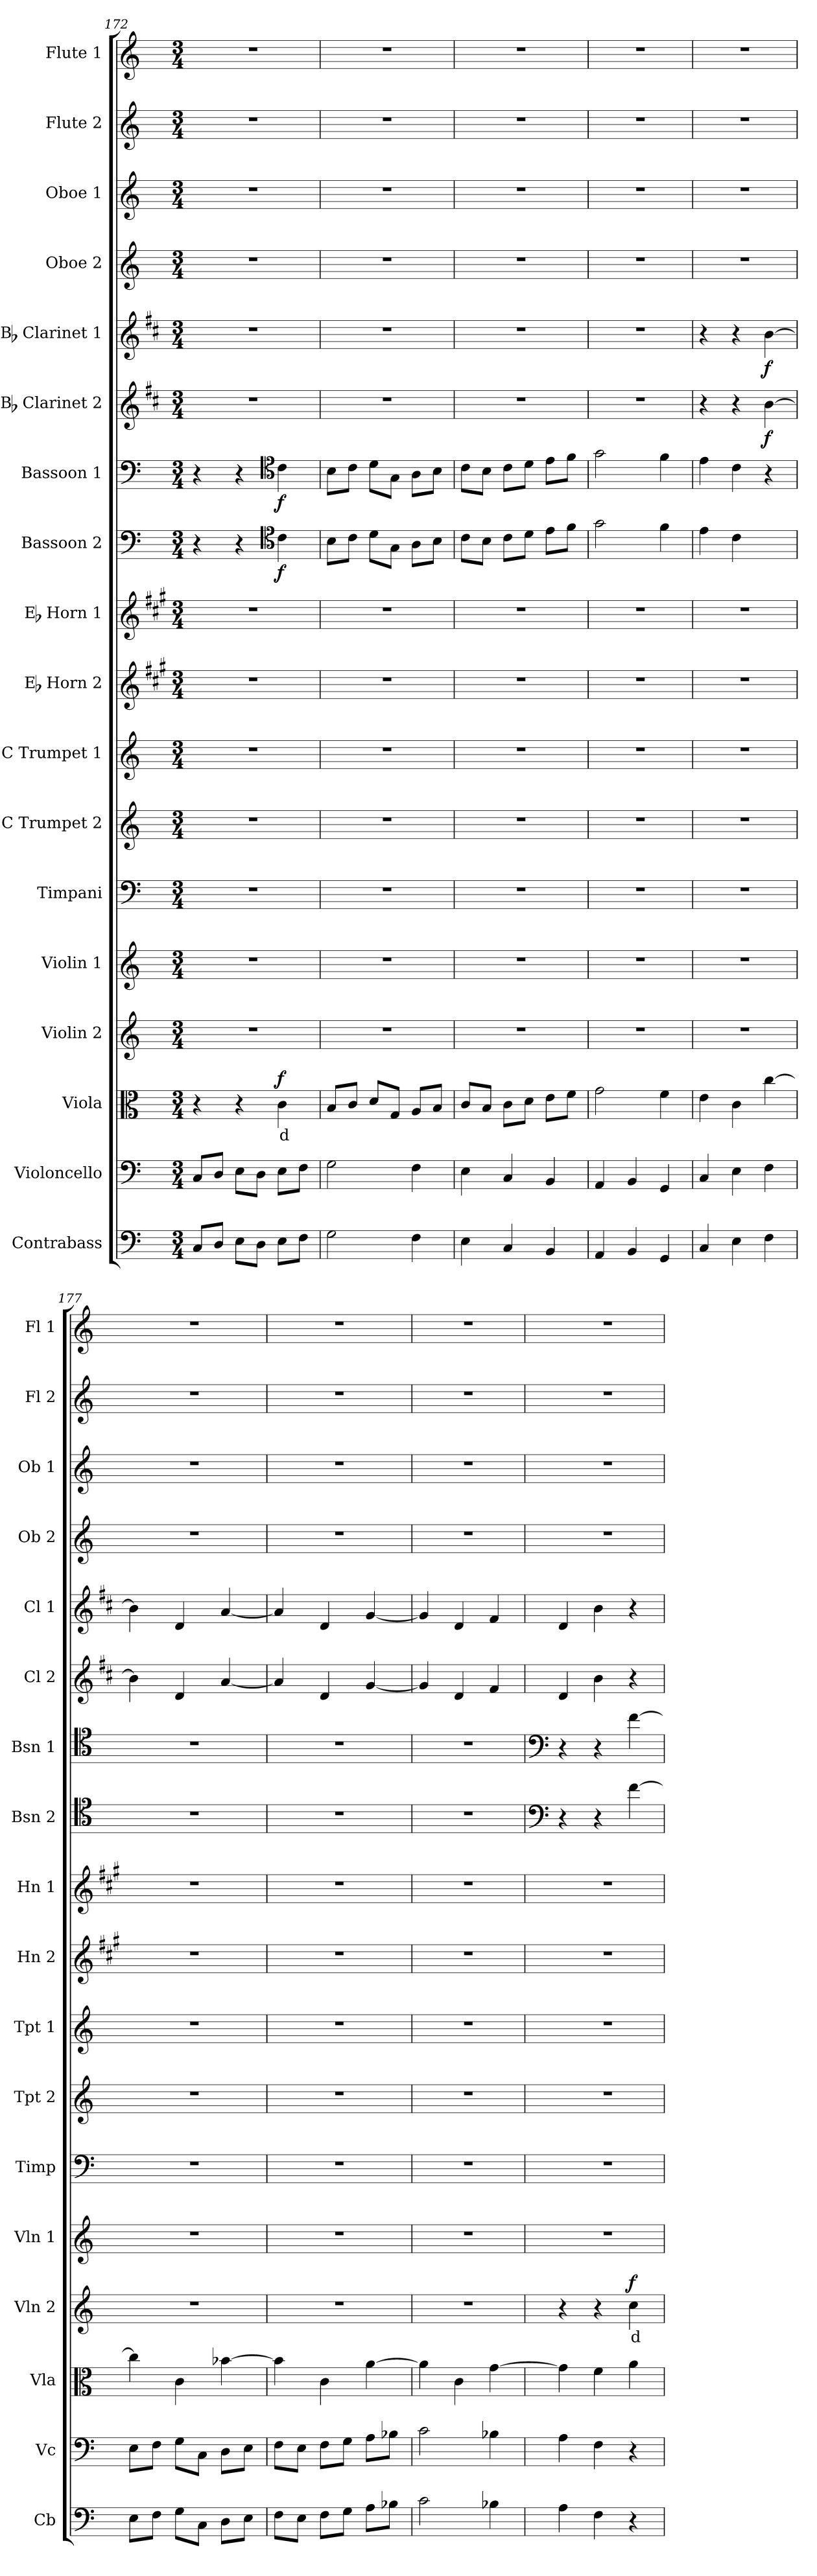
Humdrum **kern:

**kern	**kern	**kern	**text	**dynam	**kern	**text	**dynam	**kern	**kern	**kern	**kern	**kern	**kern	**kern	**dynam	**kern	**dynam	**kern	**dynam	**kern	**dynam	**kern	**kern	**kern	**kern
*part18	*part17	*part16	*part16	*part16	*part15	*part15	*part15	*part14	*part13	*part12	*part11	*part10	*part9	*part8	*part8	*part7	*part7	*part6	*part6	*part5	*part5	*part4	*part3	*part2	*part1
*staff18	*staff17	*staff16	*staff16	*staff16	*staff15	*staff15	*staff15	*staff14	*staff13	*staff12	*staff11	*staff10	*staff9	*staff8	*staff8	*staff7	*staff7	*staff6	*staff6	*staff5	*staff5	*staff4	*staff3	*staff2	*staff1
*I"Contrabass	*I"Violoncello	*I"Viola	*	*	*I"Violin 2	*	*	*I"Violin 1	*I"Timpani	*I"C Trumpet 2	*I"C Trumpet 1	*I"Eb Horn 2	*I"Eb Horn 1	*I"Bassoon 2	*	*I"Bassoon 1	*	*I"Bb Clarinet 2	*	*I"Bb Clarinet 1	*	*I"Oboe 2	*I"Oboe 1	*I"Flute 2	*I"Flute 1
*I'Cb	*I'Vc	*I'Vla	*	*	*I'Vln 2	*	*	*I'Vln 1	*I'Timp	*I'Tpt 2	*I'Tpt 1	*I'Hn 2	*I'Hn 1	*I'Bsn 2	*	*I'Bsn 1	*	*I'Cl 2	*	*I'Cl 1	*	*I'Ob 2	*I'Ob 1	*I'Fl 2	*I'Fl 1
*clefF4	*clefF4	*clefC3	*	*	*clefG2	*	*	*clefG2	*clefF4	*clefG2	*clefG2	*clefG2	*clefG2	*clefF4	*	*clefF4	*	*clefG2	*	*clefG2	*	*clefG2	*clefG2	*clefG2	*clefG2
*ITrd7c12	*	*	*	*	*	*	*	*	*	*	*	*ITrd5c9	*ITrd5c9	*	*	*	*	*ITrd1c2	*	*ITrd1c2	*	*	*	*	*
*k[]	*k[]	*k[]	*	*	*k[]	*	*	*k[]	*k[]	*k[]	*k[]	*k[]	*k[]	*k[]	*	*k[]	*	*k[]	*	*k[]	*	*k[]	*k[]	*k[]	*k[]
*M3/4	*M3/4	*M3/4	*	*	*M3/4	*	*	*M3/4	*M3/4	*M3/4	*M3/4	*M3/4	*M3/4	*M3/4	*	*M3/4	*	*M3/4	*	*M3/4	*	*M3/4	*M3/4	*M3/4	*M3/4
=172	=172	=172	=172	=172	=172	=172	=172	=172	=172	=172	=172	=172	=172	=172	=172	=172	=172	=172	=172	=172	=172	=172	=172	=172	=172
8CC/L	8C/L	4r	.	.	2.r	.	.	2.r	2.r	2.r	2.r	2.r	2.r	4r	.	4r	.	2.r	.	2.r	.	2.r	2.r	2.r	2.r
8DD/J	8D/J	.	.	.	.	.	.	.	.	.	.	.	.	.	.	.	.	.	.	.	.	.	.	.	.
8EE\L	8E\L	4r	.	.	.	.	.	.	.	.	.	.	.	4r	.	4r	.	.	.	.	.	.	.	.	.
8DD\J	8D\J	.	.	.	.	.	.	.	.	.	.	.	.	.	.	.	.	.	.	.	.	.	.	.	.
*	*	*	*	*	*	*	*	*	*	*	*	*	*	*clefC4	*	*clefC4	*	*	*	*	*	*	*	*	*
!	!	!	!LO:LY:b:color=#FF0000	!LO:DY:b	!	!	!	!	!	!	!	!	!	!	!LO:DY:b	!	!LO:DY:b	!	!	!	!	!	!	!	!
8EE\L	8E\L	4c\	d	f	.	.	.	.	.	.	.	.	.	4c\	f	4c\	f	.	.	.	.	.	.	.	.
8FF\J	8F\J	.	.	.	.	.	.	.	.	.	.	.	.	.	.	.	.	.	.	.	.	.	.	.	.
=173	=173	=173	=173	=173	=173	=173	=173	=173	=173	=173	=173	=173	=173	=173	=173	=173	=173	=173	=173	=173	=173	=173	=173	=173	=173
2GG\	2G\	8B/L	.	.	2.r	.	.	2.r	2.r	2.r	2.r	2.r	2.r	8B\L	.	8B\L	.	2.r	.	2.r	.	2.r	2.r	2.r	2.r
.	.	8c/J	.	.	.	.	.	.	.	.	.	.	.	8c\J	.	8c\J	.	.	.	.	.	.	.	.	.
.	.	8d/L	.	.	.	.	.	.	.	.	.	.	.	8d\L	.	8d\L	.	.	.	.	.	.	.	.	.
.	.	8G/J	.	.	.	.	.	.	.	.	.	.	.	8G\J	.	8G\J	.	.	.	.	.	.	.	.	.
4FF\	4F\	8A/L	.	.	.	.	.	.	.	.	.	.	.	8A\L	.	8A\L	.	.	.	.	.	.	.	.	.
.	.	8B/J	.	.	.	.	.	.	.	.	.	.	.	8B\J	.	8B\J	.	.	.	.	.	.	.	.	.
=174	=174	=174	=174	=174	=174	=174	=174	=174	=174	=174	=174	=174	=174	=174	=174	=174	=174	=174	=174	=174	=174	=174	=174	=174	=174
4EE\	4E\	8c/L	.	.	2.r	.	.	2.r	2.r	2.r	2.r	2.r	2.r	8c\L	.	8c\L	.	2.r	.	2.r	.	2.r	2.r	2.r	2.r
.	.	8B/J	.	.	.	.	.	.	.	.	.	.	.	8B\J	.	8B\J	.	.	.	.	.	.	.	.	.
4CC/	4C/	8c\L	.	.	.	.	.	.	.	.	.	.	.	8c\L	.	8c\L	.	.	.	.	.	.	.	.	.
.	.	8d\J	.	.	.	.	.	.	.	.	.	.	.	8d\J	.	8d\J	.	.	.	.	.	.	.	.	.
4BBB/	4BB/	8e\L	.	.	.	.	.	.	.	.	.	.	.	8e\L	.	8e\L	.	.	.	.	.	.	.	.	.
.	.	8f\J	.	.	.	.	.	.	.	.	.	.	.	8f\J	.	8f\J	.	.	.	.	.	.	.	.	.
=175	=175	=175	=175	=175	=175	=175	=175	=175	=175	=175	=175	=175	=175	=175	=175	=175	=175	=175	=175	=175	=175	=175	=175	=175	=175
4AAA/	4AA/	2g\	.	.	2.r	.	.	2.r	2.r	2.r	2.r	2.r	2.r	2g\	.	2g\	.	2.r	.	2.r	.	2.r	2.r	2.r	2.r
4BBB/	4BB/	.	.	.	.	.	.	.	.	.	.	.	.	.	.	.	.	.	.	.	.	.	.	.	.
4GGG/	4GG/	4f\	.	.	.	.	.	.	.	.	.	.	.	4f\	.	4f\	.	.	.	.	.	.	.	.	.
=176	=176	=176	=176	=176	=176	=176	=176	=176	=176	=176	=176	=176	=176	=176	=176	=176	=176	=176	=176	=176	=176	=176	=176	=176	=176
4CC/	4C/	4e\	.	.	2.r	.	.	2.r	2.r	2.r	2.r	2.r	2.r	4e\	.	4e\	.	4r	.	4r	.	2.r	2.r	2.r	2.r
4EE\	4E\	4c\	.	.	.	.	.	.	.	.	.	.	.	4c\	.	4c\	.	4r	.	4r	.	.	.	.	.
!	!	!	!	!	!	!	!	!	!	!	!	!	!	!	!	!	!	!	!LO:DY:b	!	!LO:DY:b	!	!	!	!
4FF\	4F\	[4cc\	.	.	.	.	.	.	.	.	.	.	.	4ryy	.	4r	.	[4a\	f	[4a\	f	.	.	.	.
=177	=177	=177	=177	=177	=177	=177	=177	=177	=177	=177	=177	=177	=177	=177	=177	=177	=177	=177	=177	=177	=177	=177	=177	=177	=177
8EE\L	8E\L	4cc\]	.	.	2.r	.	.	2.r	2.r	2.r	2.r	2.r	2.r	2.r	.	2.r	.	4a\]	.	4a\]	.	2.r	2.r	2.r	2.r
8FF\J	8F\J	.	.	.	.	.	.	.	.	.	.	.	.	.	.	.	.	.	.	.	.	.	.	.	.
8GG\L	8G\L	4c\	.	.	.	.	.	.	.	.	.	.	.	.	.	.	.	4c/	.	4c/	.	.	.	.	.
8CC\J	8C\J	.	.	.	.	.	.	.	.	.	.	.	.	.	.	.	.	.	.	.	.	.	.	.	.
8DD\L	8D\L	[4b-X\	.	.	.	.	.	.	.	.	.	.	.	.	.	.	.	[4g/	.	[4g/	.	.	.	.	.
8EE\J	8E\J	.	.	.	.	.	.	.	.	.	.	.	.	.	.	.	.	.	.	.	.	.	.	.	.
=178	=178	=178	=178	=178	=178	=178	=178	=178	=178	=178	=178	=178	=178	=178	=178	=178	=178	=178	=178	=178	=178	=178	=178	=178	=178
8FF\L	8F\L	4b-\]	.	.	2.r	.	.	2.r	2.r	2.r	2.r	2.r	2.r	2.r	.	2.r	.	4g/]	.	4g/]	.	2.r	2.r	2.r	2.r
8EE\J	8E\J	.	.	.	.	.	.	.	.	.	.	.	.	.	.	.	.	.	.	.	.	.	.	.	.
8FF\L	8F\L	4c\	.	.	.	.	.	.	.	.	.	.	.	.	.	.	.	4c/	.	4c/	.	.	.	.	.
8GG\J	8G\J	.	.	.	.	.	.	.	.	.	.	.	.	.	.	.	.	.	.	.	.	.	.	.	.
8AA\L	8A\L	[4a\	.	.	.	.	.	.	.	.	.	.	.	.	.	.	.	[4f/	.	[4f/	.	.	.	.	.
8BB-X\J	8B-X\J	.	.	.	.	.	.	.	.	.	.	.	.	.	.	.	.	.	.	.	.	.	.	.	.
=179	=179	=179	=179	=179	=179	=179	=179	=179	=179	=179	=179	=179	=179	=179	=179	=179	=179	=179	=179	=179	=179	=179	=179	=179	=179
2C\	2c\	4a\]	.	.	2.r	.	.	2.r	2.r	2.r	2.r	2.r	2.r	2.r	.	2.r	.	4f/]	.	4f/]	.	2.r	2.r	2.r	2.r
.	.	4c\	.	.	.	.	.	.	.	.	.	.	.	.	.	.	.	4c/	.	4c/	.	.	.	.	.
4BB-X\	4B-X\	[4g\	.	.	.	.	.	.	.	.	.	.	.	.	.	.	.	4e/	.	4e/	.	.	.	.	.
=180	=180	=180	=180	=180	=180	=180	=180	=180	=180	=180	=180	=180	=180	=180	=180	=180	=180	=180	=180	=180	=180	=180	=180	=180	=180
*	*	*	*	*	*	*	*	*	*	*	*	*	*	*clefF4	*	*clefF4	*	*	*	*	*	*	*	*	*
4AA\	4A\	4g\]	.	.	4r	.	.	2.r	2.r	2.r	2.r	2.r	2.r	4r	.	4r	.	4c/	.	4c/	.	2.r	2.r	2.r	2.r
4FF\	4F\	4f\	.	.	4r	.	.	.	.	.	.	.	.	4r	.	4r	.	4a\	.	4a\	.	.	.	.	.
!	!	!	!	!	!	!LO:LY:b:color=#FF0000	!LO:DY:b	!	!	!	!	!	!	!	!	!	!	!	!	!	!	!	!	!	!
4r	4r	4a\	.	.	4cc\	d	f	.	.	.	.	.	.	[4f\	.	[4f\	.	4r	.	4r	.	.	.	.	.
=	=	=	=	=	=	=	=	=	=	=	=	=	=	=	=	=	=	=	=	=	=	=	=	=	=
*-	*-	*-	*-	*-	*-	*-	*-	*-	*-	*-	*-	*-	*-	*-	*-	*-	*-	*-	*-	*-	*-	*-	*-	*-	*-
